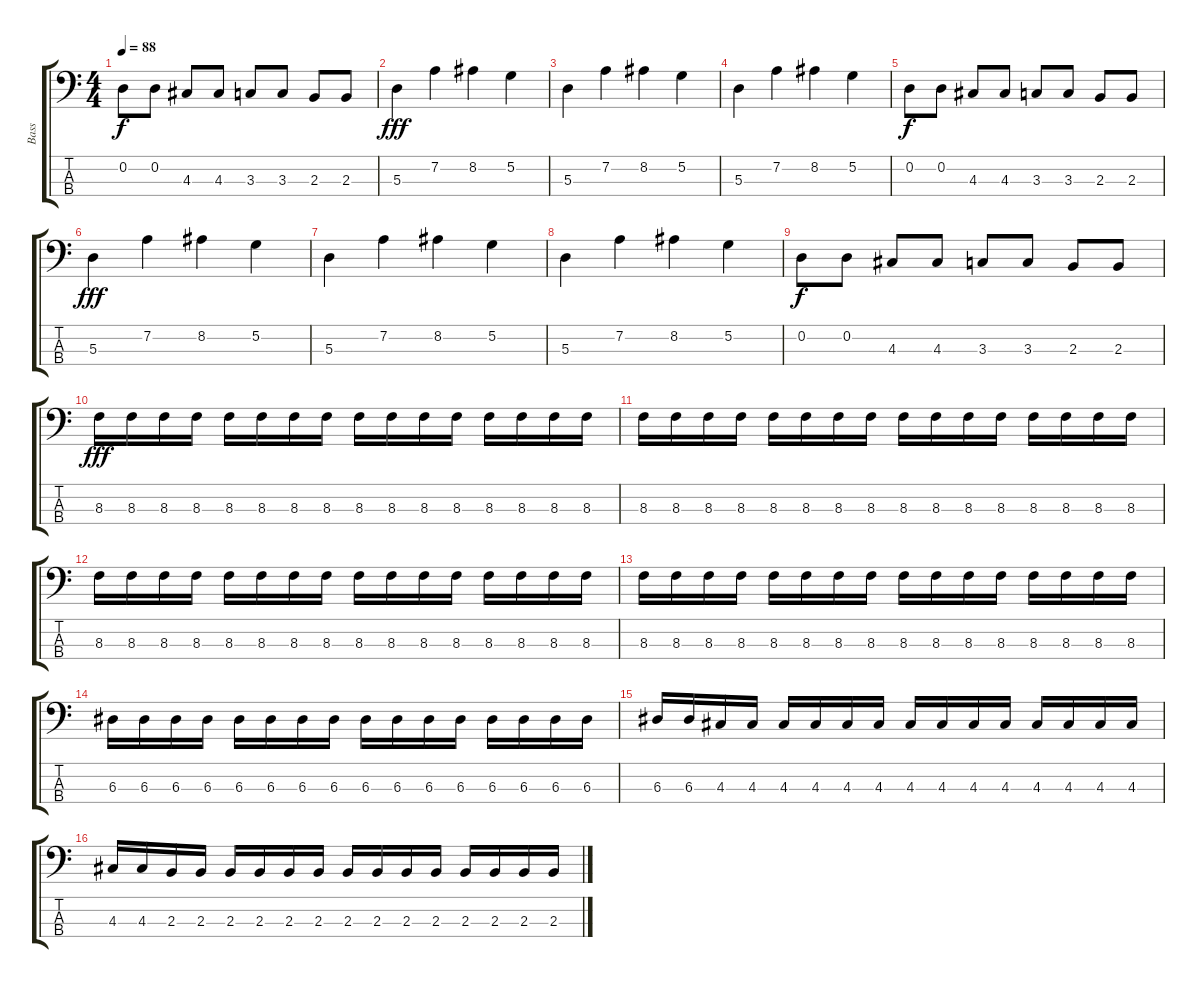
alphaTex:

\track ("Bass" "Bass") {instrument electricbasspick}
\staff {score tabs}
\tuning (G2 D2 A1 E1) {hide}
\ts (4 4)
\tempo 88
\clef f4
\ks c
0.2.8{dy f} 0.2.8 4.3.8 4.3.8 3.3.8 3.3.8 2.3.8 2.3.8 |
5.3.4{dy fff} 7.2.4 8.2.4 5.2.4 |
5.3.4 7.2.4 8.2.4 5.2.4 |
5.3.4 7.2.4 8.2.4 5.2.4 |
0.2.8{dy f} 0.2.8 4.3.8 4.3.8 3.3.8 3.3.8 2.3.8 2.3.8 |
5.3.4{dy fff} 7.2.4 8.2.4 5.2.4 |
5.3.4 7.2.4 8.2.4 5.2.4 |
5.3.4 7.2.4 8.2.4 5.2.4 |
0.2.8{dy f} 0.2.8 4.3.8 4.3.8 3.3.8 3.3.8 2.3.8 2.3.8 |
8.3.16{dy fff} 8.3.16 8.3.16 8.3.16 8.3.16 8.3.16 8.3.16 8.3.16 8.3.16 8.3.16 8.3.16 8.3.16 8.3.16 8.3.16 8.3.16 8.3.16 |
8.3.16 8.3.16 8.3.16 8.3.16 8.3.16 8.3.16 8.3.16 8.3.16 8.3.16 8.3.16 8.3.16 8.3.16 8.3.16 8.3.16 8.3.16 8.3.16 |
8.3.16 8.3.16 8.3.16 8.3.16 8.3.16 8.3.16 8.3.16 8.3.16 8.3.16 8.3.16 8.3.16 8.3.16 8.3.16 8.3.16 8.3.16 8.3.16 |
8.3.16 8.3.16 8.3.16 8.3.16 8.3.16 8.3.16 8.3.16 8.3.16 8.3.16 8.3.16 8.3.16 8.3.16 8.3.16 8.3.16 8.3.16 8.3.16 |
6.3.16 6.3.16 6.3.16 6.3.16 6.3.16 6.3.16 6.3.16 6.3.16 6.3.16 6.3.16 6.3.16 6.3.16 6.3.16 6.3.16 6.3.16 6.3.16 |
6.3.16 6.3.16 4.3.16 4.3.16 4.3.16 4.3.16 4.3.16 4.3.16 4.3.16 4.3.16 4.3.16 4.3.16 4.3.16 4.3.16 4.3.16 4.3.16 |
4.3.16 4.3.16 2.3.16 2.3.16 2.3.16 2.3.16 2.3.16 2.3.16 2.3.16 2.3.16 2.3.16 2.3.16 2.3.16 2.3.16 2.3.16 2.3.16
